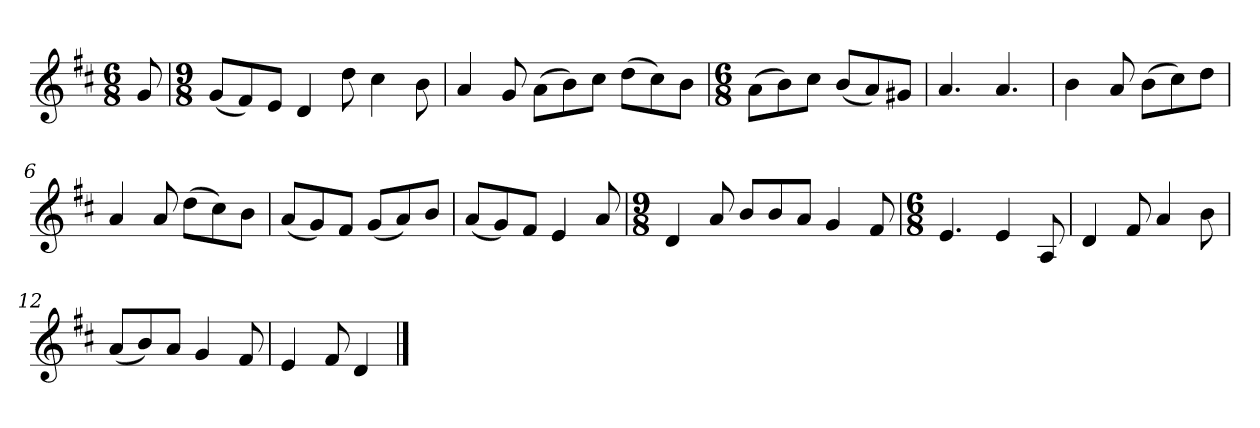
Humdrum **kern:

**kern
*part1
*staff1
*k[f#c#]
*M6/8
*MM120
=
8g
=1
*M9/8
(8gL
8f#)
8eJ
4d
8dd
4cc#
8b
=2
4a
8g
(8aL
8b)
8cc#J
(8ddL
8cc#)
8bJ
=3
*M6/8
(8aL
8b)
8cc#J
(8bL
8a)
8g#XJ
=4
4.a
4.a
=5
4b
8a
(8bL
8cc#)
8ddJ
=6
4a
8a
(8ddL
8cc#)
8bJ
=7
(8aL
8g)
8f#J
(8gL
8a)
8bJ
=8
(8aL
8g)
8f#J
4e
8a
=9
*M9/8
4d
8a
8bL
8b
8aJ
4g
8f#
=10
*M6/8
4.e
4e
8A
=11
4d
8f#
4a
8b
=12
(8aL
8b)
8aJ
4g
8f#
=13
4e
8f#
4d
==
*-
